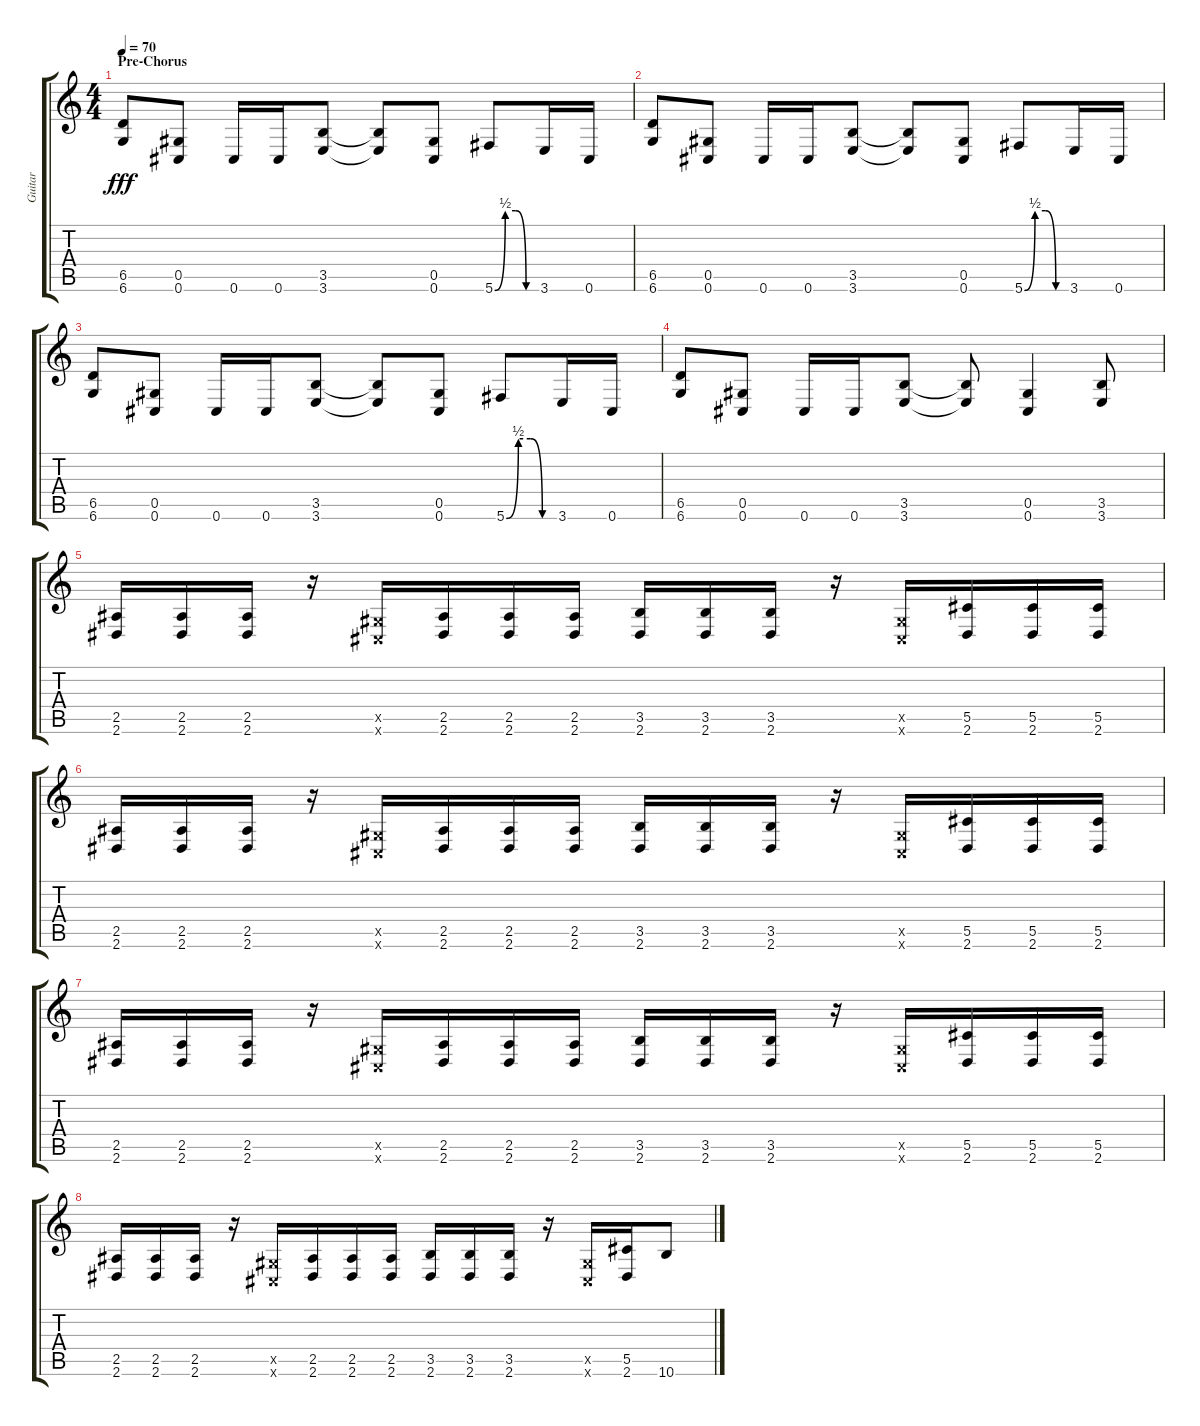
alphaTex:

\track ("Guitar" "Guitar") {instrument distortionguitar}
\staff {score tabs}
\tuning (Eb4 Bb3 Gb3 Db3 Ab2 Db2) {hide}
\ts (4 4)
\section ("" "Pre-Chorus")
\tempo 70
\clef g2
\ks c
(6.5 6.6).8{dy fff} (0.5 0.6).8 0.6.16 0.6.16 (3.5 3.6).8 (3.5{t} 3.6{t}).8 (0.5 0.6).8 5.6{be (custom 0 0 15 2 30 2 45 0 60 0)}.8 3.6.16 0.6.16 |
(6.5 6.6).8 (0.5 0.6).8 0.6.16 0.6.16 (3.5 3.6).8 (3.5{t} 3.6{t}).8 (0.5 0.6).8 5.6{be (custom 0 0 15 2 30 2 45 0 60 0)}.8 3.6.16 0.6.16 |
(6.5 6.6).8 (0.5 0.6).8 0.6.16 0.6.16 (3.5 3.6).8 (3.5{t} 3.6{t}).8 (0.5 0.6).8 5.6{be (custom 0 0 15 2 30 2 45 0 60 0)}.8 3.6.16 0.6.16 |
(6.5 6.6).8 (0.5 0.6).8 0.6.16 0.6.16 (3.5 3.6).8 (3.5{t} 3.6{t}).8 (0.5 0.6).4 (3.5 3.6).8 |
(2.5 2.6).16 (2.5 2.6).16 (2.5 2.6).16 r.16 (0.5{x} 0.6{x}).16 (2.5 2.6).16 (2.5 2.6).16 (2.5 2.6).16 (3.5 2.6).16 (3.5 2.6).16 (3.5 2.6).16 r.16 (0.5{x} 0.6{x}).16 (5.5 2.6).16 (5.5 2.6).16 (5.5 2.6).16 |
(2.5 2.6).16 (2.5 2.6).16 (2.5 2.6).16 r.16 (0.5{x} 0.6{x}).16 (2.5 2.6).16 (2.5 2.6).16 (2.5 2.6).16 (3.5 2.6).16 (3.5 2.6).16 (3.5 2.6).16 r.16 (0.5{x} 0.6{x}).16 (5.5 2.6).16 (5.5 2.6).16 (5.5 2.6).16 |
(2.5 2.6).16 (2.5 2.6).16 (2.5 2.6).16 r.16 (0.5{x} 0.6{x}).16 (2.5 2.6).16 (2.5 2.6).16 (2.5 2.6).16 (3.5 2.6).16 (3.5 2.6).16 (3.5 2.6).16 r.16 (0.5{x} 0.6{x}).16 (5.5 2.6).16 (5.5 2.6).16 (5.5 2.6).16 |
(2.5 2.6).16 (2.5 2.6).16 (2.5 2.6).16 r.16 (0.5{x} 0.6{x}).16 (2.5 2.6).16 (2.5 2.6).16 (2.5 2.6).16 (3.5 2.6).16 (3.5 2.6).16 (3.5 2.6).16 r.16 (0.5{x} 0.6{x}).16 (5.5 2.6).16 10.6{ss}.8
